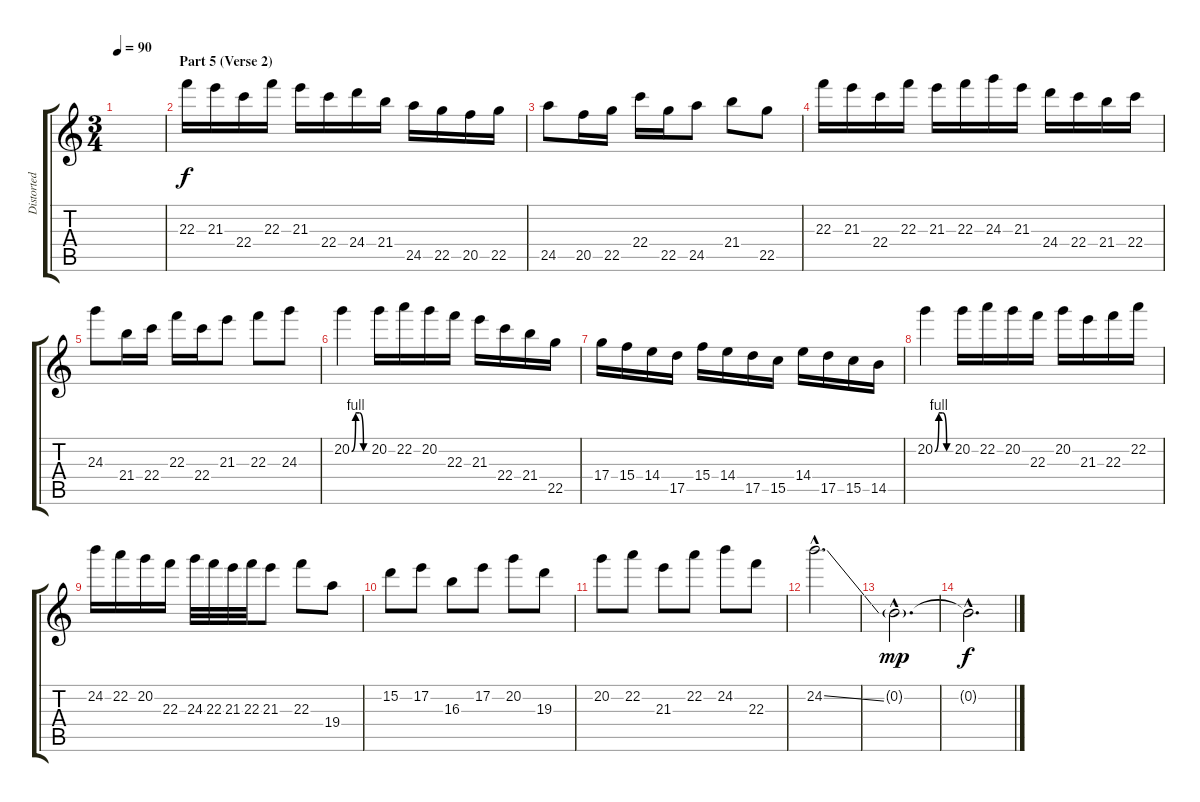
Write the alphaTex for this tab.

\track ("Distorted Guitar III" "Distorted ") {instrument distortionguitar}
\staff {score tabs}
\tuning (E4 B3 G3 D3 A2 E2) {hide}
\ts (3 4)
\tempo 90
\clef g2
\ks c
|
\section ("" "Part 5 (Verse 2)")
22.3.16 21.3.16 22.4.16 22.3.16 21.3.16 22.4.16 24.4.16 21.4.16 24.5.16 22.5.16 20.5.16 22.5.16 |
24.5.8 20.5.16 22.5.16 22.4.16 22.5.16 24.5.8 21.4.8 22.5.8 |
22.3.16 21.3.16 22.4.16 22.3.16 21.3.16 22.3.16 24.3.16 21.3.16 24.4.16 22.4.16 21.4.16 22.4.16 |
24.3.8 21.4.16 22.4.16 22.3.16 22.4.16 21.3.8 22.3.8 24.3.8 |
20.2{be (custom 0 0 15 4 30 4 45 0 60 0)}.4 20.2.16 22.2.16 20.2.16 22.3.16 21.3.16 22.4.16 21.4.16 22.5.16 |
17.4.16 15.4.16 14.4.16 17.5.16 15.4.16 14.4.16 17.5.16 15.5.16 14.4.16 17.5.16 15.5.16 14.5.16 |
20.2{be (custom 0 0 15 4 30 4 45 0 60 0)}.4 20.2.16 22.2.16 20.2.16 22.3.16 20.2.16 21.3.16 22.3.16 22.2.16 |
24.2.16 22.2.16 20.2.16 22.3.16 24.3.32 22.3.32 21.3.32 22.3.32 21.3.8 22.3.8 19.4.8 |
15.2.8 17.2.8 16.3.8 17.2.8 20.2.8 19.3.8 |
20.2.8 22.2.8 21.3.8 22.2.8 24.2.8 22.3.8 |
24.2{ss hac}.2{d} |
0.2{g hac}.2{d dy mp} |
0.2{hac t}.2{d dy f}
